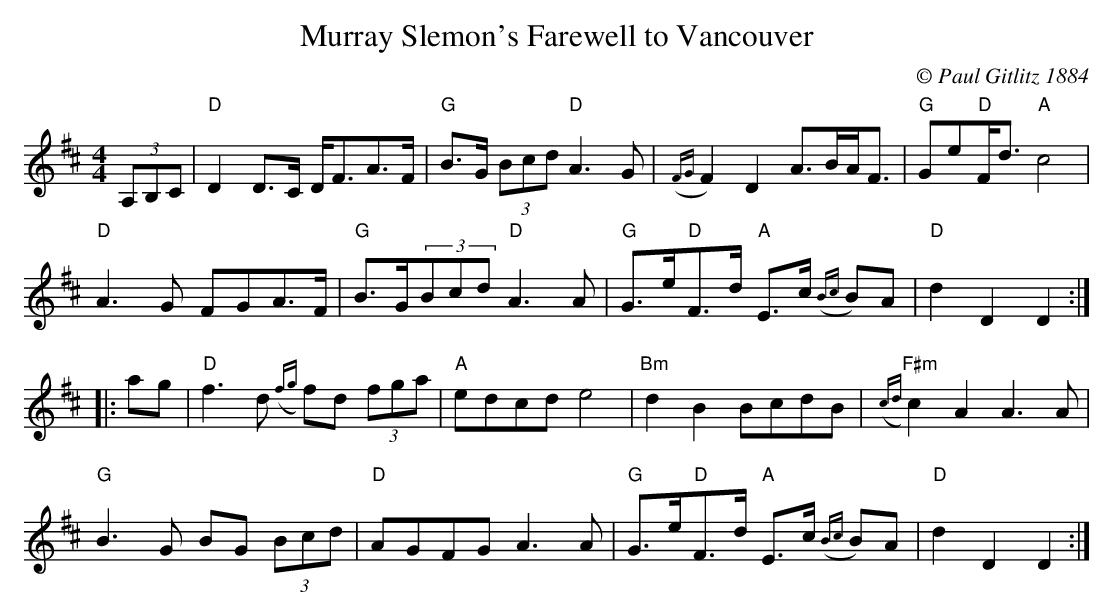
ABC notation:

X:1
T:Murray Slemon's Farewell to Vancouver
M:4/4
C:© Paul Gitlitz 1884
K:D
(3A,B,C|"D"D2D>C D<FA>F|"G"B>G (3Bcd "D"A3G|({FG}F2) D2A>BA<F|"G"Ge"D"F<d "A"c4|!
"D" A3G FGA>F|"G"B>G(3Bcd "D"A3A|"G"G>e"D"F>d "A"E>c ({Bc}B)A|"D"d2D2D2:|!
|:ag|"D"f3d ({fg}f)d (3fga|"A"edcd e4|"Bm"d2B2 BcdB|"F#m"({cd}c2)A2A3A|!
"G"B3G BG (3Bcd|"D"AGFG A3A|"G"G>e"D"F>d "A"E>c ({Bc}B)A|"D"d2D2D2:|]
